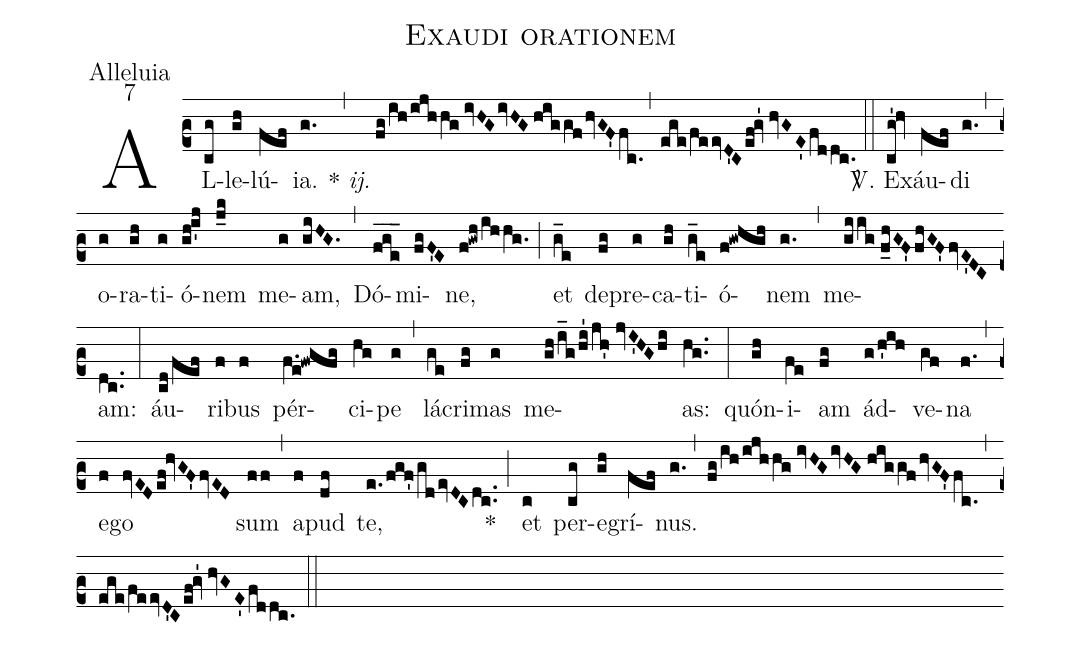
name: Exaudi orationem;
office-part: Alleluia;
mode: 7;
%%
(c2) AL(cg)le(gh)lú(fef)ia.(g.) {*} <i>ij.</i>(,) (fg/ih/ijhhg//ivHGivHG//higgf/hvGF'fc.) (,) (ege/feevD'Cef!gv'1//hvGE'fddc.) (::)
<sp>V/</sp>. Ex(cg'!hv)áu(fef)di(g.) (,) o(g)ra(gh)ti(g)ó(gh!i'j)nem(j_k) me(g)am,(giHG.) (,) Dó(f_g_e_)mi(fgF'E)ne,(f!gwh/ihhg.) (;) et(g_e) de(fg)pre(g)ca(gh)ti(g_e)ó(f!gwhgh)nem(g.) (,) me(giig//f_hGF'fhGF'fvE'DC)am:(dc..) (:)
áu(cd/fef)ri(f)bus(f) pér(f.e!fwgfg)ci(hg)pe(g) (,) lá(ge)cri(fg)mas(g) me(gh/i_g/hi'/jh'//jvI'HGhi)as:(hg..) (:)
quón(gh)i(fe)am(fg) ád(g/h'ih)ve(gf)na(f.) (,) e(f)go(fvEDef!hvGF'fvED) sum(ff) (,) a(f)pud(df) te,(e./fgf'/gdevDCdc..) *(;) et(c) per(cg)e(gh)grí(fef)nus.(g.) (,) (fg/ih/ijhhg//ivHGivHG//higgf/hvGF'fc.) (,) (ege/feevD'Cef!gv'1//hvGE'fddc.) (::)
